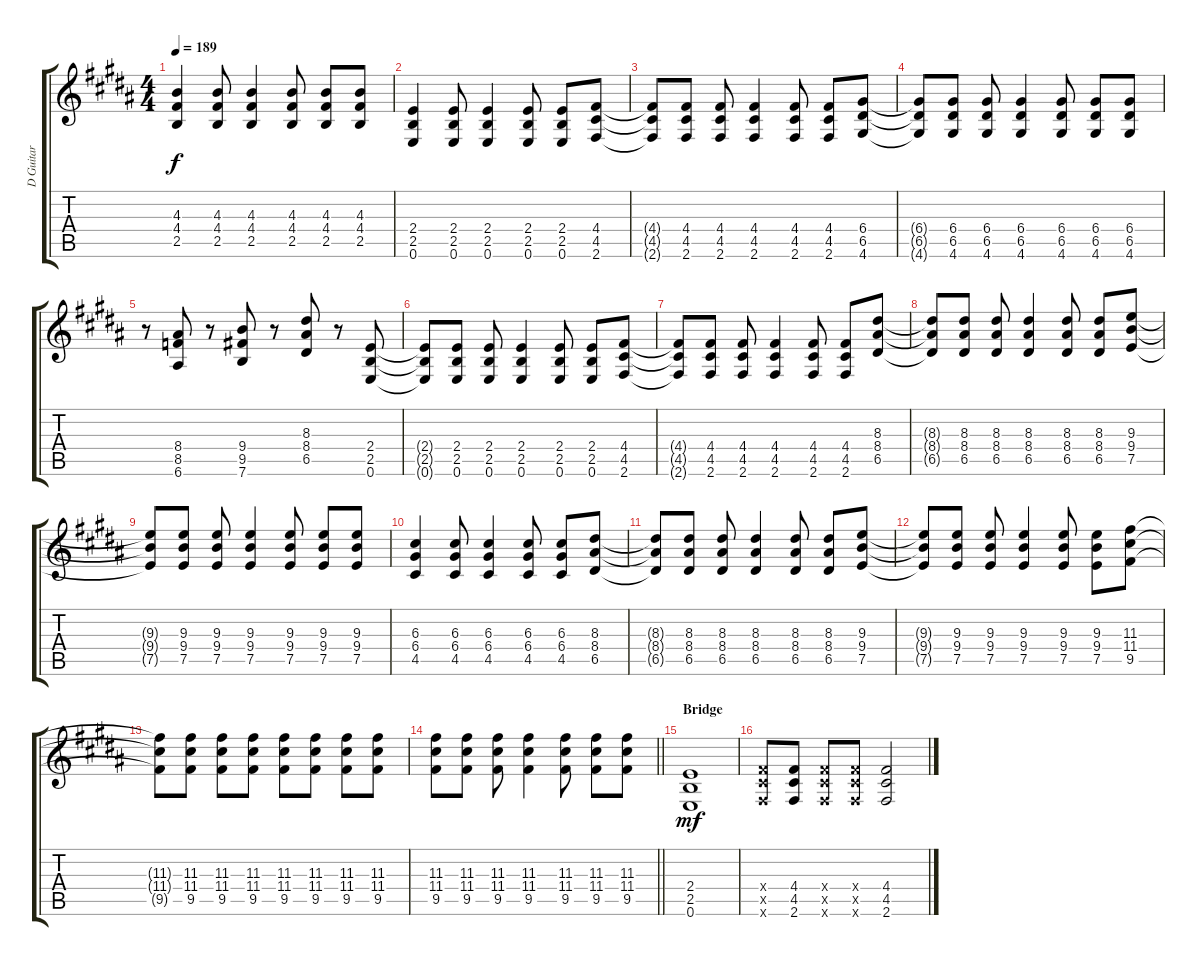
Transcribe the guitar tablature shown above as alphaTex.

\track ("D Guitar" "D Guitar") {instrument distortionguitar}
\staff {score tabs}
\tuning (E4 B3 G3 D3 A2 E2) {hide}
\ts (4 4)
\tempo 189
\clef g2
\ks b
(4.3 4.4 2.5).4{dy f} (4.3 4.4 2.5).8 (4.3 4.4 2.5).4 (4.3 4.4 2.5).8 (4.3 4.4 2.5).8 (4.3 4.4 2.5).8 |
(2.4 2.5 0.6).4 (2.4 2.5 0.6).8 (2.4 2.5 0.6).4 (2.4 2.5 0.6).8 (2.4 2.5 0.6).8 (4.4 4.5 2.6).8 |
(4.4{t} 4.5{t} 2.6{t}).8 (4.4 4.5 2.6).8 (4.4 4.5 2.6).8 (4.4 4.5 2.6).4 (4.4 4.5 2.6).8 (4.4 4.5 2.6).8 (6.4 6.5 4.6).8 |
(6.4{t} 6.5{t} 4.6{t}).8 (6.4 6.5 4.6).8 (6.4 6.5 4.6).8 (6.4 6.5 4.6).4 (6.4 6.5 4.6).8 (6.4 6.5 4.6).8 (6.4 6.5 4.6).8 |
r.8 (8.4 8.5 6.6).8 r.8 (9.4 9.5 7.6).8 r.8 (8.3 8.4 6.5).8 r.8 (2.4 2.5 0.6).8 |
(2.4{t} 2.5{t} 0.6{t}).8 (2.4 2.5 0.6).8 (2.4 2.5 0.6).8 (2.4 2.5 0.6).4 (2.4 2.5 0.6).8 (2.4 2.5 0.6).8 (4.4 4.5 2.6).8 |
(4.4{t} 4.5{t} 2.6{t}).8 (4.4 4.5 2.6).8 (4.4 4.5 2.6).8 (4.4 4.5 2.6).4 (4.4 4.5 2.6).8 (4.4 4.5 2.6).8 (8.3 8.4 6.5).8 |
(8.3{t} 8.4{t} 6.5{t}).8 (8.3 8.4 6.5).8 (8.3 8.4 6.5).8 (8.3 8.4 6.5).4 (8.3 8.4 6.5).8 (8.3 8.4 6.5).8 (9.3 9.4 7.5).8 |
(9.3{t} 9.4{t} 7.5{t}).8 (9.3 9.4 7.5).8 (9.3 9.4 7.5).8 (9.3 9.4 7.5).4 (9.3 9.4 7.5).8 (9.3 9.4 7.5).8 (9.3 9.4 7.5).8 |
(6.3 6.4 4.5).4 (6.3 6.4 4.5).8 (6.3 6.4 4.5).4 (6.3 6.4 4.5).8 (6.3 6.4 4.5).8 (8.3 8.4 6.5).8 |
(8.3{t} 8.4{t} 6.5{t}).8 (8.3 8.4 6.5).8 (8.3 8.4 6.5).8 (8.3 8.4 6.5).4 (8.3 8.4 6.5).8 (8.3 8.4 6.5).8 (9.3 9.4 7.5).8 |
(9.3{t} 9.4{t} 7.5{t}).8 (9.3 9.4 7.5).8 (9.3 9.4 7.5).8 (9.3 9.4 7.5).4 (9.3 9.4 7.5).8 (9.3 9.4 7.5).8 (11.3 11.4 9.5).8 |
(11.3{t} 11.4{t} 9.5{t}).8 (11.3 11.4 9.5).8 (11.3 11.4 9.5).8 (11.3 11.4 9.5).8 (11.3 11.4 9.5).8 (11.3 11.4 9.5).8 (11.3 11.4 9.5).8 (11.3 11.4 9.5).8 |
\barLineRight lightlight
(11.3 11.4 9.5).8 (11.3 11.4 9.5).8 (11.3 11.4 9.5).8 (11.3 11.4 9.5).4 (11.3 11.4 9.5).8 (11.3 11.4 9.5).8 (11.3 11.4 9.5).8 |
\section ("" "Bridge")
(2.4 2.5 0.6).1{dy mf} |
(4.4{x} 4.5{x} 2.6{x}).8 (4.4 4.5 2.6).8 (4.4{x} 4.5{x} 2.6{x}).8 (4.4{x} 4.5{x} 2.6{x}).8 (4.4 4.5 2.6).2
